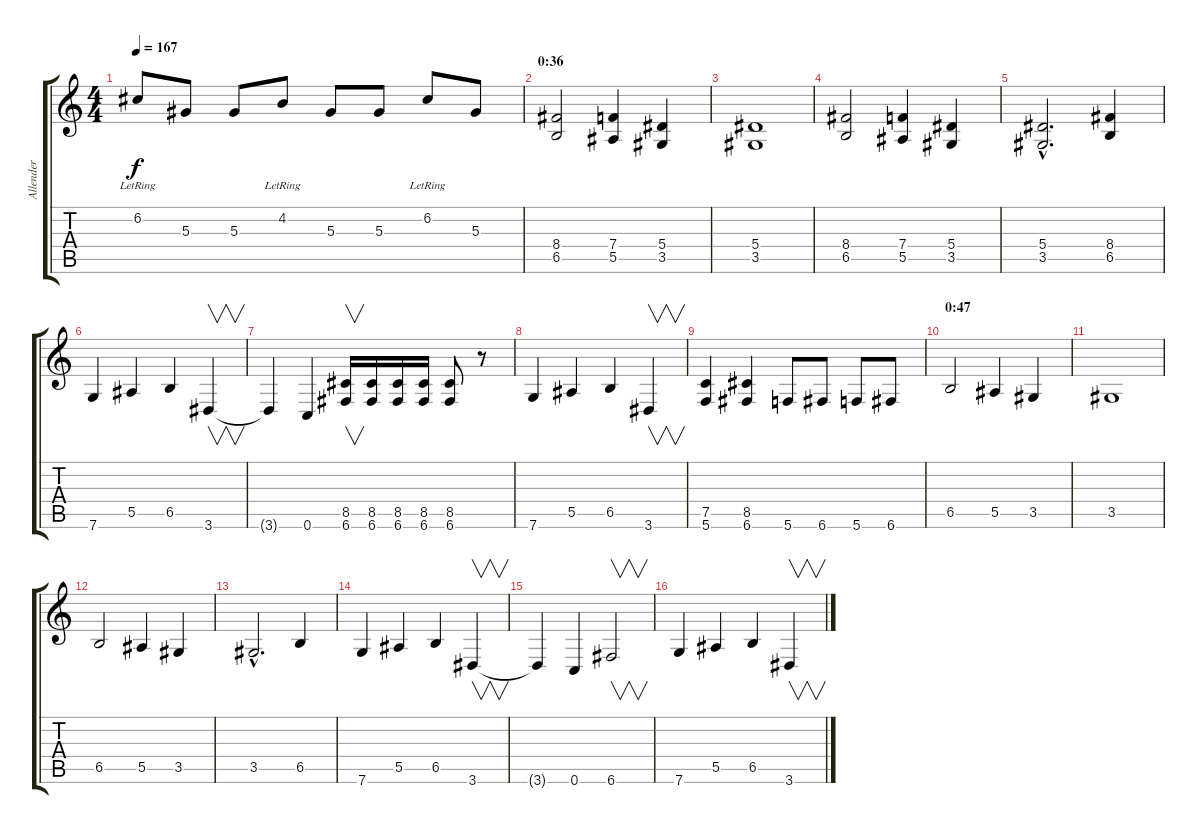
\track ("Allender" "Allender") {instrument distortionguitar}
\staff {score tabs}
\tuning (C4 G3 Eb3 Bb2 F2 C2) {hide}
\ts (4 4)
\tempo 167
\clef g2
\ks c
6.2{lr}.8{dy f} 5.3.8 5.3.8 4.2{lr}.8 5.3.8 5.3.8 6.2{lr}.8 5.3.8 |
\section ("" "0:36")
(8.4 6.5).2 (7.4 5.5).4 (5.4 3.5).4 |
(5.4 3.5).1 |
(8.4 6.5).2 (7.4 5.5).4 (5.4 3.5).4 |
(5.4{hac} 3.5{hac}).2{d} (8.4 6.5).4 |
7.6.4 5.5.4 6.5.4 3.6.4{v} |
3.6{t}.4 0.6.4 (8.5 6.6).16{v} (8.5 6.6).16 (8.5 6.6).16 (8.5 6.6).16 (8.5 6.6).8 r.8 |
7.6.4 5.5.4 6.5.4 3.6.4{v} |
(7.5 5.6).4 (8.5 6.6).4 5.6.8 6.6.8 5.6.8 6.6.8 |
\section ("" "0:47")
6.5.2 5.5.4 3.5.4 |
3.5.1 |
6.5.2 5.5.4 3.5.4 |
3.5{hac}.2{d} 6.5.4 |
7.6.4 5.5.4 6.5.4 3.6.4{v} |
3.6{t}.4 0.6.4 6.6.2{v} |
7.6.4 5.5.4 6.5.4 3.6.4{v}
